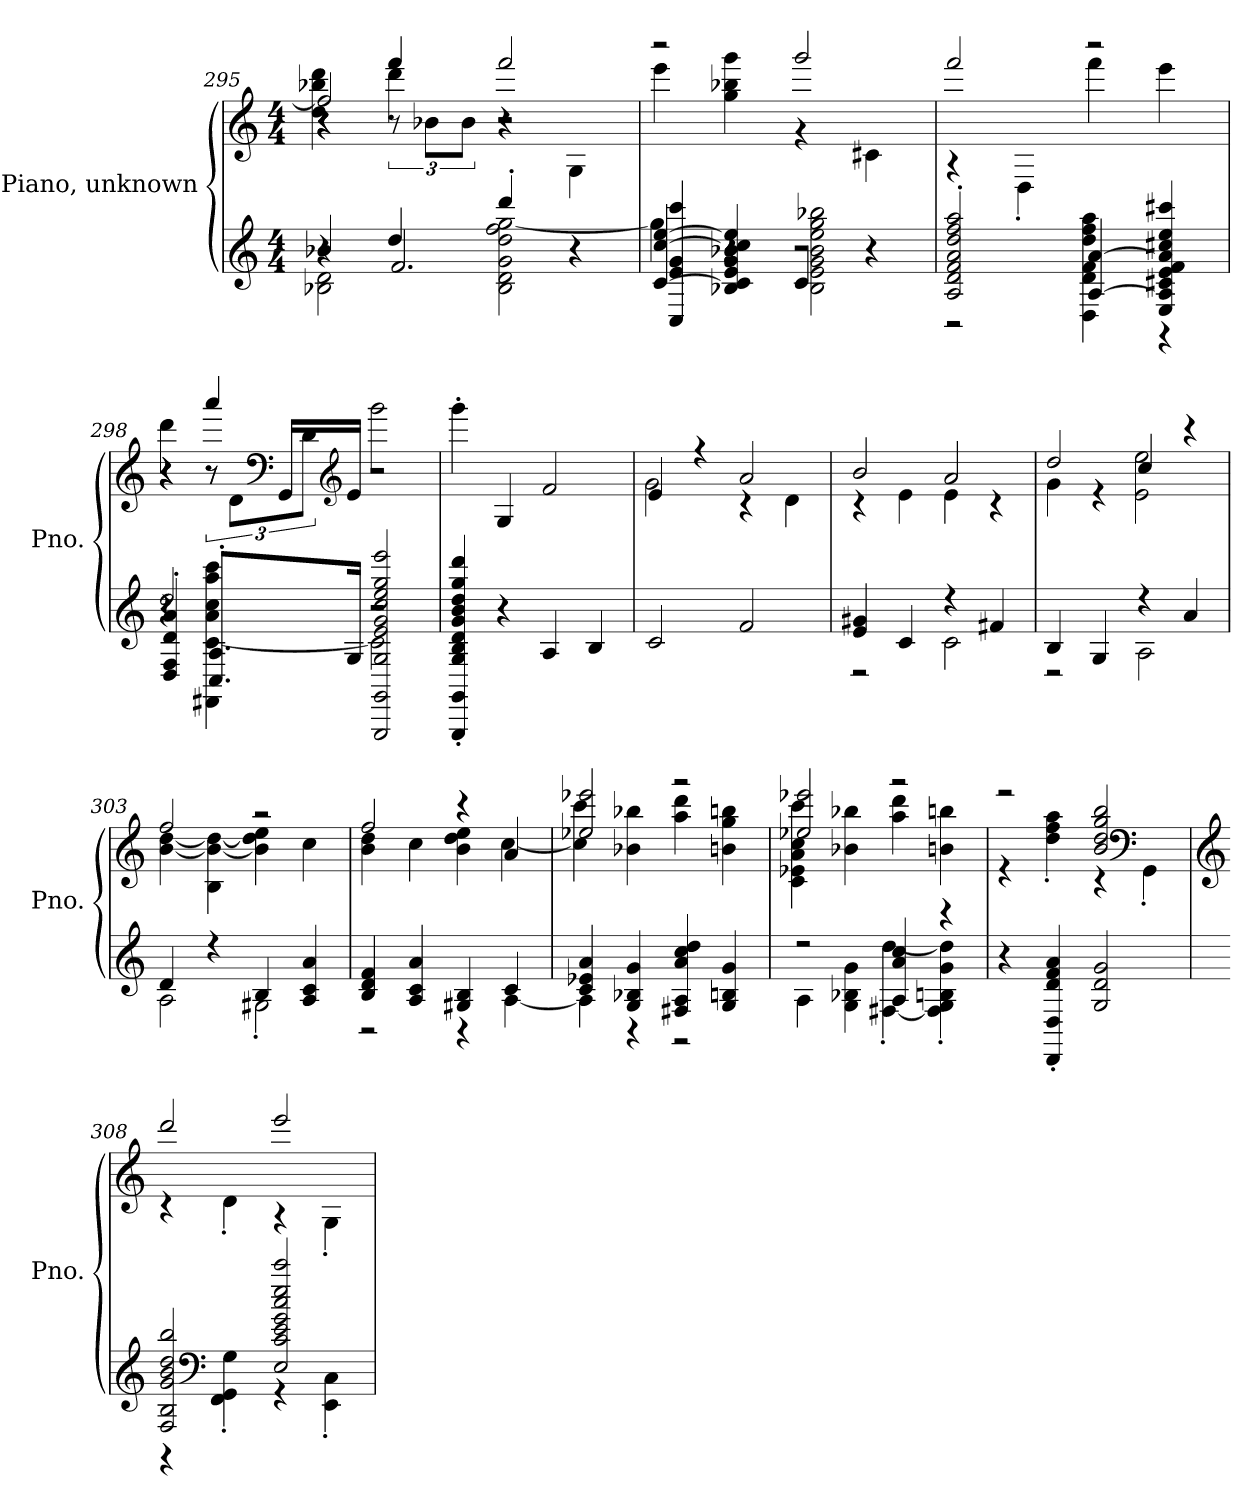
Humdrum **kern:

**kern	**kern
*part1	*part1
*staff2	*staff1
*I"Piano, unknown	*
*I'Pno.	*
*clefG2	*clefG2
*k[]	*k[]
*M4/4	*M4/4
=295	=295
*^	*^
*	*^	*	*^
*	*	*	*	*	*^
4b-X/	2B-X\ 2d\	4r	4r	4r	2ff/]	4dd\ 4bb-X\ 4ddd\
4dd/	.	2.f/	4fff/	4ddd\	.	12r
.	.	.	.	.	.	12b-X\L
.	.	.	.	.	.	12b-\J
4ddd'/	2B-\ 2d\ 2g\ 2dd\ 2ff\ [2gg\	.	2fff/	2r	2r	4r
4r	.	.	.	.	.	4G\
*	*	*	*	*v	*v	*v
=296	=296	=296	=296	=296
[4c/ [4cc/ [4ee/	4gg\]	4C/ 4e/ 4g/ 4ccc/	2r	4eee\
4B-X/ 4c/] 4e/ 4g/ 4b-X/ 4cc/] 4ee/]	4r	4r	.	4gg\ 4bb-X\ 4ggg\
4c/	2B-\ 2e\ 2g\ 2b-\ 2ee\ 2gg\ 2bb-X\	2r	2ggg/	4r
4r	.	.	.	4c#X\
*	*v	*v	*	*
!!LO:LB:g=z	!!
=297	=297	=297	=297
2A/' 2d/' 2f/' 2a/' 2dd/' 2ff/' 2aa/'	2r	2fff/	4r
.	.	.	4D'\
[4A/ [4a/	4D\ 4d\ 4f\ 4dd\ 4ff\ 4aa\	2r	4fff\
4E/ 4A/] 4c#X/ 4e/ 4f/ 4a/] 4cc#X/ 4ee/ 4ccc#X/	4r	.	4eee\
=298	=298	=298	=298
*	*^	*	*^
2dd/	4r	4D/' 4F/' 4d/' 4a/'	4r	4ddd\	4r
.	4FF#X\ [4c\ 4a\ 4cc\ 4aa\ 4ccc\	8.C/' 8.A/'L	4aaa/	12r	8r
.	.	.	.	12d\L	.
*	*	*	*clefF4	*	*
.	.	.	.	.	16GG/LL
.	.	.	.	12d\J	.
*	*	*	*clefG2	*	*
.	.	16G/Jk	.	.	16e/JJ
2r	2c\]	2GGG/ 2GG/ 2G/ 2e/ 2g/ 2cc/ 2ee/ 2gg/ 2eee/	2r	2ggg\	2r
*v	*v	*v	*	*	*
*	*v	*v	*v
=299	=299
4GGG/' 4GG/' 4G/' 4B/' 4d/' 4g/' 4b/' 4dd/' 4gg/' 4ddd/'	4ggg'\
4r	4G/
4A/	2f/
4B/	.
=300	=300
*	*^
2c/	4e/	2g\
.	4r	.
2f/	2a/	4r
.	.	4d\
=301	=301	=301
*^	*	*
4e/ 4g#X/	2r	2b/	4r
4c/	.	.	4e\
4r	2c\	2a/	4e\
4f#X/	.	.	4r
=302	=302	=302	=302
4B/	2r	2dd/	4g\
4G/	.	.	4r
4r	2A\	4cc/	2e\ 2ee\
4a/	.	4r	.
!!LO:PB:g=z	!!
=303	=303	=303	=303
4d/	2A\	2ff/	[4b\ [4dd\
4r	.	.	4B\ 4b\_ 4dd\_
4B/	2G#X'\	2r	4b\] 4dd\] 4ee\
4A/ 4c/ 4a/	.	.	4cc\
=304	=304	=304	=304
4B/ 4d/ 4f/	2r	2ff/	4b\ 4dd\
4A/ 4c/ 4a/	.	.	4cc\
4G#X/ 4B/	4r	4r	4b\ 4dd\ 4ee\
4c/	[4A\	4a/	[4cc\
=305	=305	=305	=305
4c/ 4e-X/ 4a/	4A\]	2ee-X/ 2eee-X/	4cc\] 4ccc\
4G/ 4B-X/ 4g/	4r	.	4b-X\ 4bb-X\
4F#X/ 4A/ 4a/ 4cc/ 4dd/	2r	2r	4aa\ 4ddd\
4G/ 4Bn/ 4g/	.	.	4bn\ 4gg\ 4bbn\
=306	=306	=306	=306
2r	4A\	2ee-X/ 2eee-X/	4c\ 4e-X\ 4a\ 4cc\ 4ccc\
.	4G\ 4B-X\ 4g\	.	4b-X\ 4bb-X\
4A/ 4a/ 4cc/	[4F#X\' [4dd\'	2r	4aa\ 4ddd\
4r	4F#\]' 4G\' 4Bn\' 4g\' 4dd\]'	.	4bn\ 4bbn\
*v	*v	*	*
=307	=307	=307
4r	2r	4r
4DD/' 4D/' 4d/' 4f/' 4a/'	.	4dd\' 4ff\' 4aa\'
2G/ 2d/ 2g/	2b/ 2dd/ 2gg/ 2bb/	4r
*	*clefF4	*
.	.	4GG'\
!!LO:LB:g=z	!!
=308	=308	=308
*	*clefG2	*
*^	*	*
2F/ 2B/ 2g/ 2b/ 2dd/ 2bb/	4r	2ddd/	4r
*clefF4	*	*	*
.	4FF\' 4GG\' 4G\'	.	4d'\
2E/ 2c/ 2e/ 2g/ 2cc/ 2ee/ 2ccc/	4r	2eee/	4r
.	4EE\' 4C\'	.	4G'\
*v	*v	*	*
*	*v	*v
=	=
*-	*-
